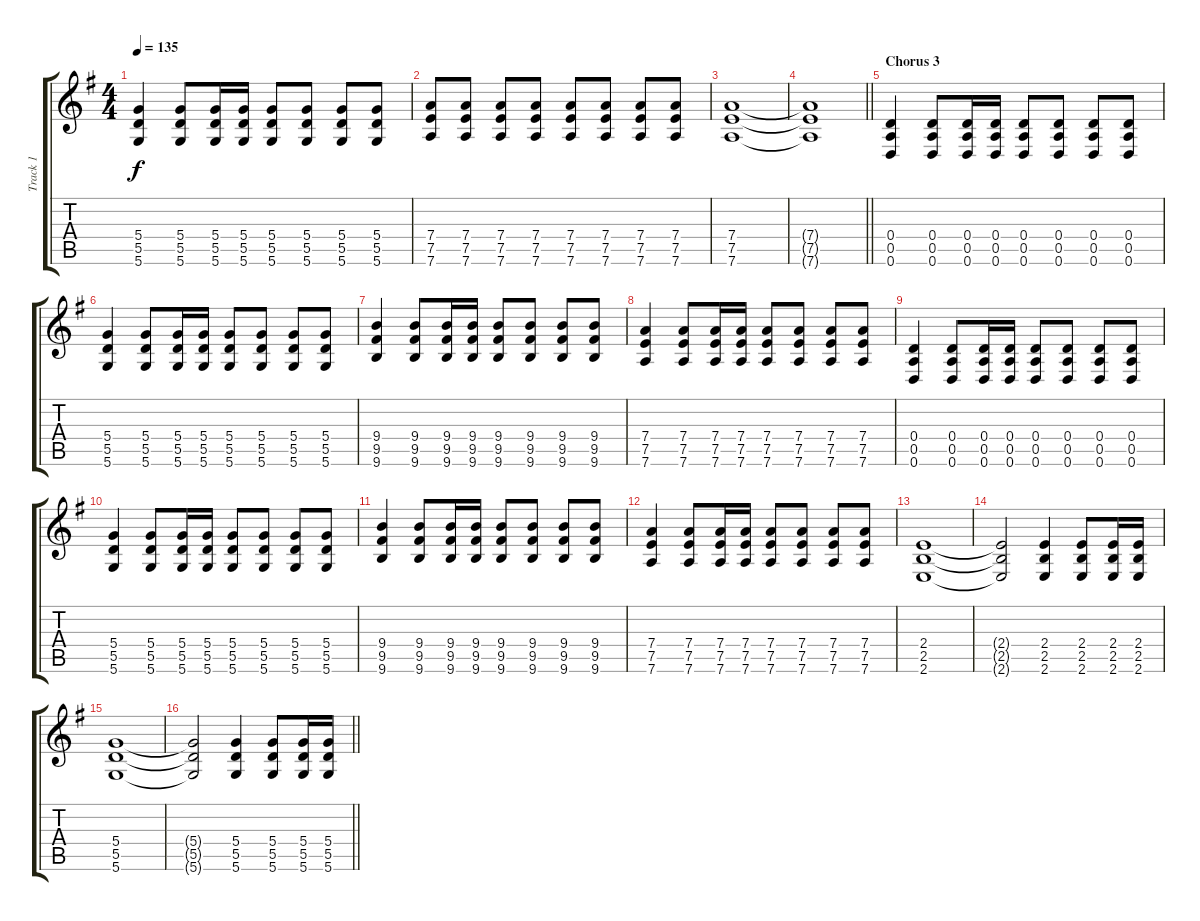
\track ("Track 1" "Track 1") {instrument distortionguitar}
\staff {score tabs}
\tuning (E4 B3 G3 D3 A2 D2) {hide}
\ts (4 4)
\tempo 135
\clef g2
\ks g
(5.4 5.5 5.6).4{dy f} (5.4 5.5 5.6).8 (5.4 5.5 5.6).16 (5.4 5.5 5.6).16 (5.4 5.5 5.6).8 (5.4 5.5 5.6).8 (5.4 5.5 5.6).8 (5.4 5.5 5.6).8 |
(7.4 7.5 7.6).8 (7.4 7.5 7.6).8 (7.4 7.5 7.6).8 (7.4 7.5 7.6).8 (7.4 7.5 7.6).8 (7.4 7.5 7.6).8 (7.4 7.5 7.6).8 (7.4 7.5 7.6).8 |
(7.4 7.5 7.6).1 |
\barLineRight lightlight
(7.4{t} 7.5{t} 7.6{t}).1 |
\section ("" "Chorus 3")
(0.4 0.5 0.6).4 (0.4 0.5 0.6).8 (0.4 0.5 0.6).16 (0.4 0.5 0.6).16 (0.4 0.5 0.6).8 (0.4 0.5 0.6).8 (0.4 0.5 0.6).8 (0.4 0.5 0.6).8 |
(5.4 5.5 5.6).4 (5.4 5.5 5.6).8 (5.4 5.5 5.6).16 (5.4 5.5 5.6).16 (5.4 5.5 5.6).8 (5.4 5.5 5.6).8 (5.4 5.5 5.6).8 (5.4 5.5 5.6).8 |
(9.4 9.5 9.6).4 (9.4 9.5 9.6).8 (9.4 9.5 9.6).16 (9.4 9.5 9.6).16 (9.4 9.5 9.6).8 (9.4 9.5 9.6).8 (9.4 9.5 9.6).8 (9.4 9.5 9.6).8 |
(7.4 7.5 7.6).4 (7.4 7.5 7.6).8 (7.4 7.5 7.6).16 (7.4 7.5 7.6).16 (7.4 7.5 7.6).8 (7.4 7.5 7.6).8 (7.4 7.5 7.6).8 (7.4 7.5 7.6).8 |
(0.4 0.5 0.6).4 (0.4 0.5 0.6).8 (0.4 0.5 0.6).16 (0.4 0.5 0.6).16 (0.4 0.5 0.6).8 (0.4 0.5 0.6).8 (0.4 0.5 0.6).8 (0.4 0.5 0.6).8 |
(5.4 5.5 5.6).4 (5.4 5.5 5.6).8 (5.4 5.5 5.6).16 (5.4 5.5 5.6).16 (5.4 5.5 5.6).8 (5.4 5.5 5.6).8 (5.4 5.5 5.6).8 (5.4 5.5 5.6).8 |
(9.4 9.5 9.6).4 (9.4 9.5 9.6).8 (9.4 9.5 9.6).16 (9.4 9.5 9.6).16 (9.4 9.5 9.6).8 (9.4 9.5 9.6).8 (9.4 9.5 9.6).8 (9.4 9.5 9.6).8 |
(7.4 7.5 7.6).4 (7.4 7.5 7.6).8 (7.4 7.5 7.6).16 (7.4 7.5 7.6).16 (7.4 7.5 7.6).8 (7.4 7.5 7.6).8 (7.4 7.5 7.6).8 (7.4 7.5 7.6).8 |
(2.4 2.5 2.6).1 |
(2.4{t} 2.5{t} 2.6{t}).2 (2.4 2.5 2.6).4 (2.4 2.5 2.6).8 (2.4 2.5 2.6).16 (2.4 2.5 2.6).16 |
(5.4 5.5 5.6).1 |
\barLineRight lightlight
(5.4{t} 5.5{t} 5.6{t}).2 (5.4 5.5 5.6).4 (5.4 5.5 5.6).8 (5.4 5.5 5.6).16 (5.4 5.5 5.6).16
